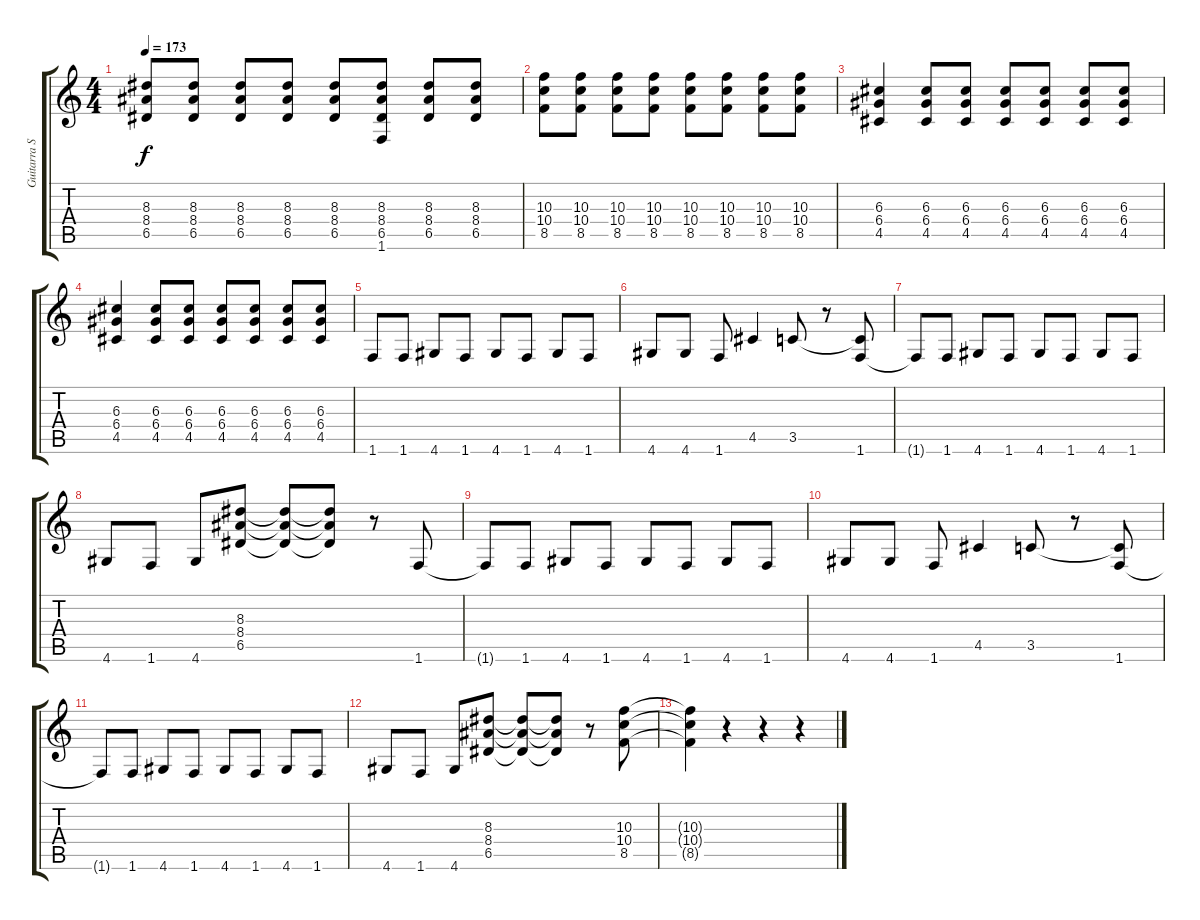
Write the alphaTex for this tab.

\track ("Guitarra Solo" "Guitarra S") {instrument overdrivenguitar}
\staff {score tabs}
\tuning (E4 B3 G3 D3 A2 E2) {hide}
\ts (4 4)
\tempo 173
\clef g2
\ks c
(8.3 8.4 6.5).8{dy f} (8.3 8.4 6.5).8 (8.3 8.4 6.5).8 (8.3 8.4 6.5).8 (8.3 8.4 6.5).8 (8.3 8.4 6.5 1.6{t}).8 (8.3 8.4 6.5).8 (8.3 8.4 6.5).8 |
(10.3 10.4 8.5).8 (10.3 10.4 8.5).8 (10.3 10.4 8.5).8 (10.3 10.4 8.5).8 (10.3 10.4 8.5).8 (10.3 10.4 8.5).8 (10.3 10.4 8.5).8 (10.3 10.4 8.5).8 |
(6.3 6.4 4.5).4 (6.3 6.4 4.5).8 (6.3 6.4 4.5).8 (6.3 6.4 4.5).8 (6.3 6.4 4.5).8 (6.3 6.4 4.5).8 (6.3 6.4 4.5).8 |
(6.3 6.4 4.5).4 (6.3 6.4 4.5).8 (6.3 6.4 4.5).8 (6.3 6.4 4.5).8 (6.3 6.4 4.5).8 (6.3 6.4 4.5).8 (6.3 6.4 4.5).8 |
1.6.8{volume 11} 1.6.8 4.6.8 1.6.8 4.6.8 1.6.8 4.6.8 1.6.8 |
4.6.8 4.6.8 1.6.8 4.5.4 3.5.8 r.8 (3.5{t} 1.6).8 |
1.6{t}.8{volume 10} 1.6.8 4.6.8 1.6.8 4.6.8 1.6.8 4.6.8 1.6.8 |
4.6.8 1.6.8 4.6.8 (8.3 8.4 6.5).8 (8.3{t} 8.4{t} 6.5{t}).8 (8.3{t} 8.4{t} 6.5{t}).8 r.8 1.6.8 |
1.6{t}.8{volume 11} 1.6.8 4.6.8 1.6.8 4.6.8 1.6.8 4.6.8 1.6.8 |
4.6.8 4.6.8 1.6.8 4.5.4 3.5.8 r.8 (3.5{t} 1.6).8 |
1.6{t}.8{volume 10} 1.6.8 4.6.8 1.6.8 4.6.8 1.6.8 4.6.8 1.6.8 |
4.6.8 1.6.8 4.6.8 (8.3 8.4 6.5).8 (8.3{t} 8.4{t} 6.5{t}).8 (8.3{t} 8.4{t} 6.5{t}).8 r.8 (10.3 10.4 8.5).8 |
(10.3{t} 10.4{t} 8.5{t}).4 r.4 r.4 r.4
